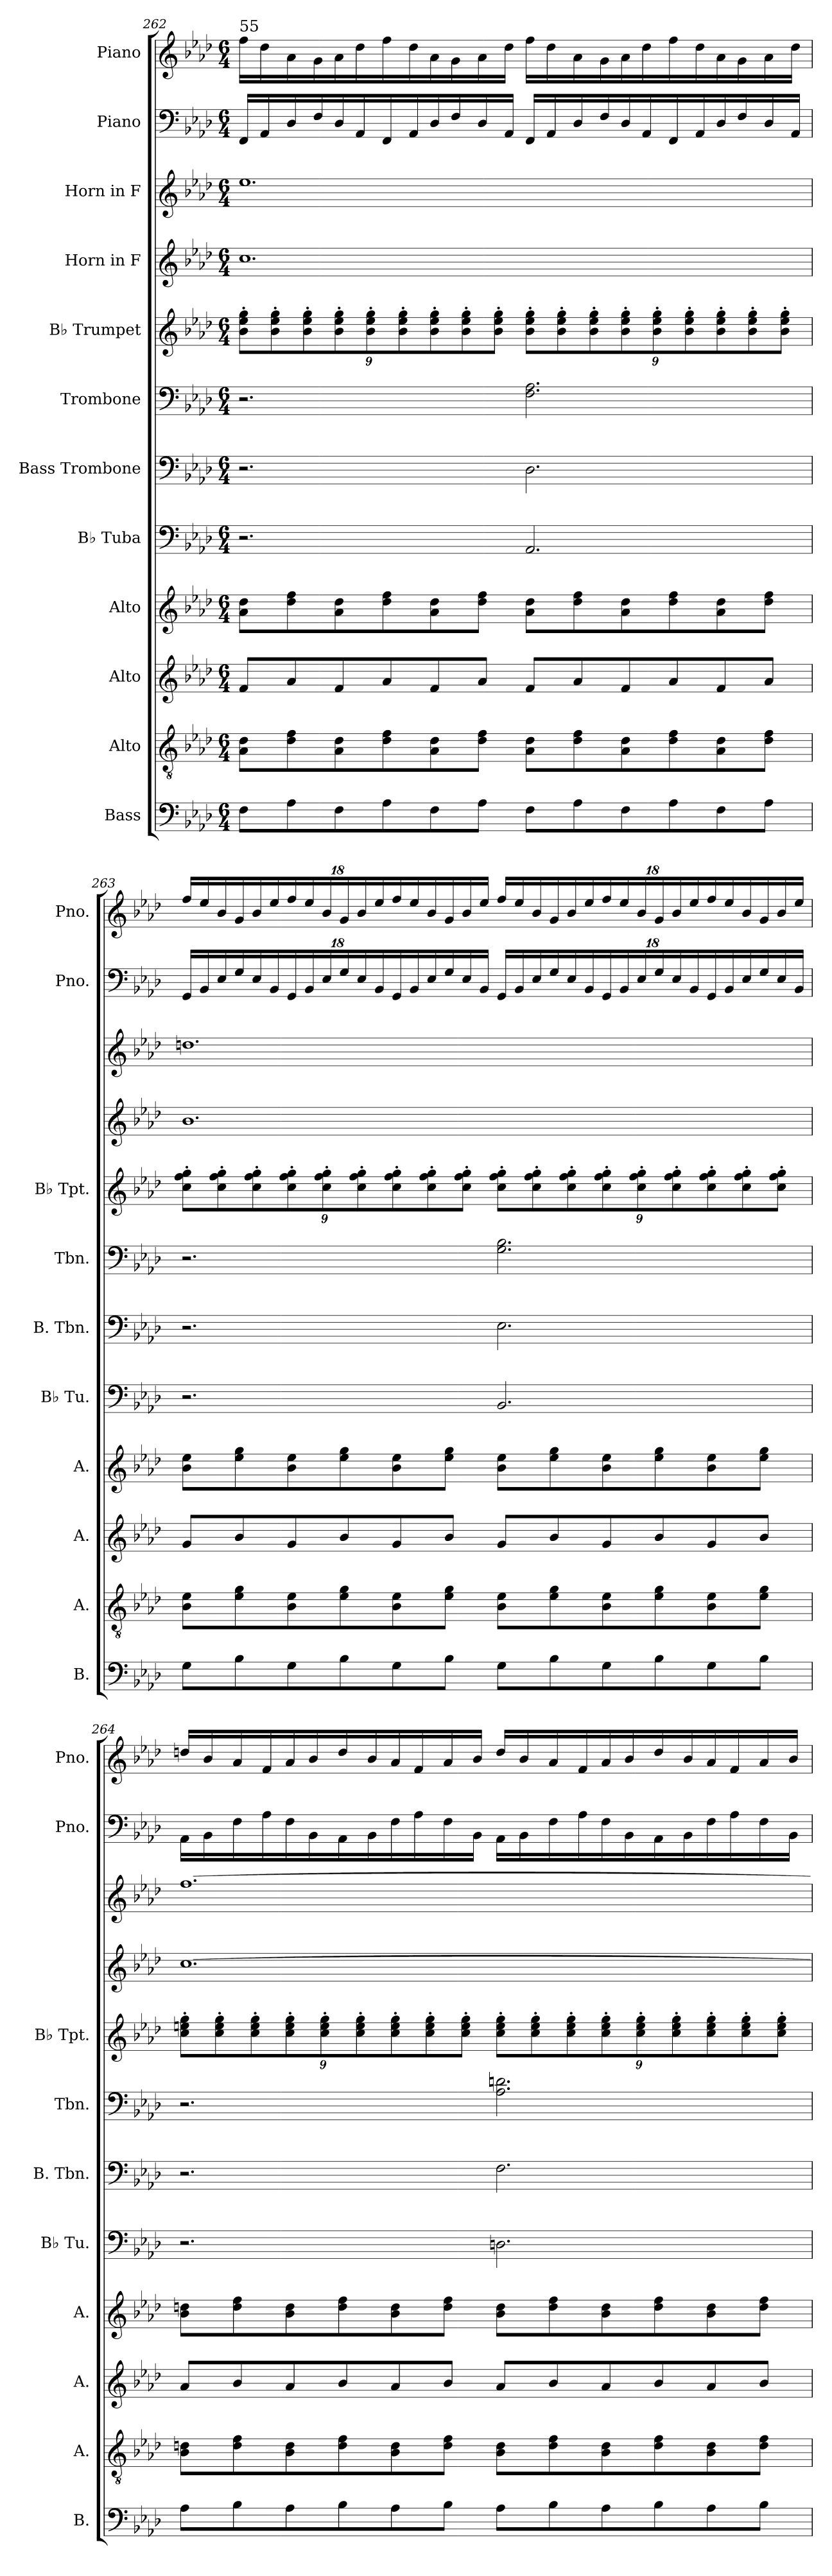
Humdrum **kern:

**kern	**kern	**kern	**kern	**kern	**kern	**kern	**kern	**kern	**kern	**kern	**kern
*part12	*part11	*part10	*part9	*part8	*part7	*part6	*part5	*part4	*part3	*part2	*part1
*staff12	*staff11	*staff10	*staff9	*staff8	*staff7	*staff6	*staff5	*staff4	*staff3	*staff2	*staff1
*I"Bass	*I"Alto	*I"Alto	*I"Alto	*I"B♭ Tuba	*I"Bass Trombone	*I"Trombone	*I"B♭ Trumpet	*I"Horn in F	*I"Horn in F	*I"Piano	*I"Piano
*I'B.	*I'A.	*I'A.	*I'A.	*I'B♭ Tu.	*I'B. Tbn.	*I'Tbn.	*I'B♭ Tpt.	*	*	*I'Pno.	*I'Pno.
!!LO:PB:g=z
*clefF4	*clefGv2	*clefG2	*clefG2	*clefF4	*clefF4	*clefF4	*clefG2	*clefG2	*clefG2	*clefF4	*clefG2
*	*	*	*	*	*	*	*ITrd1c2	*ITrd4c7	*ITrd4c7	*	*
*k[b-e-a-d-]	*k[b-e-a-d-]	*k[b-e-a-d-]	*k[b-e-a-d-]	*k[b-e-a-d-]	*k[b-e-a-d-]	*k[b-e-a-d-]	*k[b-e-a-d-g-c-]	*k[b-e-a-d-g-]	*k[b-e-a-d-g-]	*k[b-e-a-d-]	*k[b-e-a-d-]
*M6/4	*M6/4	*M6/4	*M6/4	*M6/4	*M6/4	*M6/4	*M6/4	*M6/4	*M6/4	*M6/4	*M6/4
*	*	*	*	*	*	*	*Xbrackettup	*	*	*	*
=262	=262	=262	=262	=262	=262	=262	=262	=262	=262	=262	=262
!	!	!	!	!	!	!	!	!	!	!	!LO:TX:a:t=55
8F\L	8A-\ 8d-\L	8f/L	8a-\ 8dd-\L	2.r	2.r	2.r	12a-\' 12dd-\' 12ff\'L	1.f	1.a-	16FF/LL	16ff\LL
.	.	.	.	.	.	.	.	.	.	16AA-/	16dd-\
.	.	.	.	.	.	.	12a-\' 12dd-\' 12ff\'	.	.	.	.
8A-\	8d-\ 8f\	8a-/	8dd-\ 8ff\	.	.	.	.	.	.	16D-/	16a-\
.	.	.	.	.	.	.	12a-\' 12dd-\' 12ff\'	.	.	.	.
.	.	.	.	.	.	.	.	.	.	16F/	16g\
8F\	8A-\ 8d-\	8f/	8a-\ 8dd-\	.	.	.	12a-\' 12dd-\' 12ff\'	.	.	16D-/	16a-\
.	.	.	.	.	.	.	.	.	.	16AA-/	16dd-\
.	.	.	.	.	.	.	12a-\' 12dd-\' 12ff\'	.	.	.	.
8A-\	8d-\ 8f\	8a-/	8dd-\ 8ff\	.	.	.	.	.	.	16FF/	16ff\
.	.	.	.	.	.	.	12a-\' 12dd-\' 12ff\'	.	.	.	.
.	.	.	.	.	.	.	.	.	.	16AA-/	16dd-\
8F\	8A-\ 8d-\	8f/	8a-\ 8dd-\	.	.	.	12a-\' 12dd-\' 12ff\'	.	.	16D-/	16a-\
.	.	.	.	.	.	.	.	.	.	16F/	16g\
.	.	.	.	.	.	.	12a-\' 12dd-\' 12ff\'	.	.	.	.
8A-\J	8d-\ 8f\J	8a-/J	8dd-\ 8ff\J	.	.	.	.	.	.	16D-/	16a-\
.	.	.	.	.	.	.	12a-\' 12dd-\' 12ff\'J	.	.	.	.
.	.	.	.	.	.	.	.	.	.	16AA-/JJ	16dd-\JJ
8F\L	8A-\ 8d-\L	8f/L	8a-\ 8dd-\L	2.AA-/	2.D-\	2.F\ 2.A-\	12a-\' 12dd-\' 12ff\'L	.	.	16FF/LL	16ff\LL
.	.	.	.	.	.	.	.	.	.	16AA-/	16dd-\
.	.	.	.	.	.	.	12a-\' 12dd-\' 12ff\'	.	.	.	.
8A-\	8d-\ 8f\	8a-/	8dd-\ 8ff\	.	.	.	.	.	.	16D-/	16a-\
.	.	.	.	.	.	.	12a-\' 12dd-\' 12ff\'	.	.	.	.
.	.	.	.	.	.	.	.	.	.	16F/	16g\
8F\	8A-\ 8d-\	8f/	8a-\ 8dd-\	.	.	.	12a-\' 12dd-\' 12ff\'	.	.	16D-/	16a-\
.	.	.	.	.	.	.	.	.	.	16AA-/	16dd-\
.	.	.	.	.	.	.	12a-\' 12dd-\' 12ff\'	.	.	.	.
8A-\	8d-\ 8f\	8a-/	8dd-\ 8ff\	.	.	.	.	.	.	16FF/	16ff\
.	.	.	.	.	.	.	12a-\' 12dd-\' 12ff\'	.	.	.	.
.	.	.	.	.	.	.	.	.	.	16AA-/	16dd-\
8F\	8A-\ 8d-\	8f/	8a-\ 8dd-\	.	.	.	12a-\' 12dd-\' 12ff\'	.	.	16D-/	16a-\
.	.	.	.	.	.	.	.	.	.	16F/	16g\
.	.	.	.	.	.	.	12a-\' 12dd-\' 12ff\'	.	.	.	.
8A-\J	8d-\ 8f\J	8a-/J	8dd-\ 8ff\J	.	.	.	.	.	.	16D-/	16a-\
.	.	.	.	.	.	.	12a-\' 12dd-\' 12ff\'J	.	.	.	.
.	.	.	.	.	.	.	.	.	.	16AA-/JJ	16dd-\JJ
!!LO:PB:g=z
=263	=263	=263	=263	=263	=263	=263	=263	=263	=263	=263	=263
*	*	*	*	*	*	*	*	*	*	*Xbrackettup	*Xbrackettup
8G\L	8B-\ 8e-\L	8g/L	8b-\ 8ee-\L	2.r	2.r	2.r	12b-\' 12ee-\' 12ff\'L	1.e-	1.gn	24GG/LL	24ff/LL
.	.	.	.	.	.	.	.	.	.	24BB-/	24ee-/
.	.	.	.	.	.	.	12b-\' 12ee-\' 12ff\'	.	.	24E-/	24b-/
8B-\	8e-\ 8g\	8b-/	8ee-\ 8gg\	.	.	.	.	.	.	24G/	24g/
.	.	.	.	.	.	.	12b-\' 12ee-\' 12ff\'	.	.	24E-/	24b-/
.	.	.	.	.	.	.	.	.	.	24BB-/	24ee-/
8G\	8B-\ 8e-\	8g/	8b-\ 8ee-\	.	.	.	12b-\' 12ee-\' 12ff\'	.	.	24GG/	24ff/
.	.	.	.	.	.	.	.	.	.	24BB-/	24ee-/
.	.	.	.	.	.	.	12b-\' 12ee-\' 12ff\'	.	.	24E-/	24b-/
8B-\	8e-\ 8g\	8b-/	8ee-\ 8gg\	.	.	.	.	.	.	24G/	24g/
.	.	.	.	.	.	.	12b-\' 12ee-\' 12ff\'	.	.	24E-/	24b-/
.	.	.	.	.	.	.	.	.	.	24BB-/	24ee-/
8G\	8B-\ 8e-\	8g/	8b-\ 8ee-\	.	.	.	12b-\' 12ee-\' 12ff\'	.	.	24GG/	24ff/
.	.	.	.	.	.	.	.	.	.	24BB-/	24ee-/
.	.	.	.	.	.	.	12b-\' 12ee-\' 12ff\'	.	.	24E-/	24b-/
8B-\J	8e-\ 8g\J	8b-/J	8ee-\ 8gg\J	.	.	.	.	.	.	24G/	24g/
.	.	.	.	.	.	.	12b-\' 12ee-\' 12ff\'J	.	.	24E-/	24b-/
.	.	.	.	.	.	.	.	.	.	24BB-/JJ	24ee-/JJ
8G\L	8B-\ 8e-\L	8g/L	8b-\ 8ee-\L	2.BB-/	2.E-\	2.G\ 2.B-\	12b-\' 12ee-\' 12ff\'L	.	.	24GG/LL	24ff/LL
.	.	.	.	.	.	.	.	.	.	24BB-/	24ee-/
.	.	.	.	.	.	.	12b-\' 12ee-\' 12ff\'	.	.	24E-/	24b-/
8B-\	8e-\ 8g\	8b-/	8ee-\ 8gg\	.	.	.	.	.	.	24G/	24g/
.	.	.	.	.	.	.	12b-\' 12ee-\' 12ff\'	.	.	24E-/	24b-/
.	.	.	.	.	.	.	.	.	.	24BB-/	24ee-/
8G\	8B-\ 8e-\	8g/	8b-\ 8ee-\	.	.	.	12b-\' 12ee-\' 12ff\'	.	.	24GG/	24ff/
.	.	.	.	.	.	.	.	.	.	24BB-/	24ee-/
.	.	.	.	.	.	.	12b-\' 12ee-\' 12ff\'	.	.	24E-/	24b-/
8B-\	8e-\ 8g\	8b-/	8ee-\ 8gg\	.	.	.	.	.	.	24G/	24g/
.	.	.	.	.	.	.	12b-\' 12ee-\' 12ff\'	.	.	24E-/	24b-/
.	.	.	.	.	.	.	.	.	.	24BB-/	24ee-/
8G\	8B-\ 8e-\	8g/	8b-\ 8ee-\	.	.	.	12b-\' 12ee-\' 12ff\'	.	.	24GG/	24ff/
.	.	.	.	.	.	.	.	.	.	24BB-/	24ee-/
.	.	.	.	.	.	.	12b-\' 12ee-\' 12ff\'	.	.	24E-/	24b-/
8B-\J	8e-\ 8g\J	8b-/J	8ee-\ 8gg\J	.	.	.	.	.	.	24G/	24g/
.	.	.	.	.	.	.	12b-\' 12ee-\' 12ff\'J	.	.	24E-/	24b-/
.	.	.	.	.	.	.	.	.	.	24BB-/JJ	24ee-/JJ
!!LO:PB:g=z
=264	=264	=264	=264	=264	=264	=264	=264	=264	=264	=264	=264
8A-\L	8B-\ 8dn\L	8a-/L	8b-\ 8ddn\L	2.r	2.r	2.r	12b-\' 12ddn\' 12ff\'L	[1.f	[1.b-	16AA-\LL	16ddn/LL
.	.	.	.	.	.	.	.	.	.	16BB-\	16b-/
.	.	.	.	.	.	.	12b-\' 12dd\' 12ff\'	.	.	.	.
8B-\	8d\ 8f\	8b-/	8dd\ 8ff\	.	.	.	.	.	.	16F\	16a-/
.	.	.	.	.	.	.	12b-\' 12dd\' 12ff\'	.	.	.	.
.	.	.	.	.	.	.	.	.	.	16A-\	16f/
8A-\	8B-\ 8d\	8a-/	8b-\ 8dd\	.	.	.	12b-\' 12dd\' 12ff\'	.	.	16F\	16a-/
.	.	.	.	.	.	.	.	.	.	16BB-\	16b-/
.	.	.	.	.	.	.	12b-\' 12dd\' 12ff\'	.	.	.	.
8B-\	8d\ 8f\	8b-/	8dd\ 8ff\	.	.	.	.	.	.	16AA-\	16dd/
.	.	.	.	.	.	.	12b-\' 12dd\' 12ff\'	.	.	.	.
.	.	.	.	.	.	.	.	.	.	16BB-\	16b-/
8A-\	8B-\ 8d\	8a-/	8b-\ 8dd\	.	.	.	12b-\' 12dd\' 12ff\'	.	.	16F\	16a-/
.	.	.	.	.	.	.	.	.	.	16A-\	16f/
.	.	.	.	.	.	.	12b-\' 12dd\' 12ff\'	.	.	.	.
8B-\J	8d\ 8f\J	8b-/J	8dd\ 8ff\J	.	.	.	.	.	.	16F\	16a-/
.	.	.	.	.	.	.	12b-\' 12dd\' 12ff\'J	.	.	.	.
.	.	.	.	.	.	.	.	.	.	16BB-\JJ	16b-/JJ
8A-\L	8B-\ 8d\L	8a-/L	8b-\ 8dd\L	2.Dn\	2.F\	2.A-\ 2.dn\	12b-\' 12dd\' 12ff\'L	.	.	16AA-\LL	16dd/LL
.	.	.	.	.	.	.	.	.	.	16BB-\	16b-/
.	.	.	.	.	.	.	12b-\' 12dd\' 12ff\'	.	.	.	.
8B-\	8d\ 8f\	8b-/	8dd\ 8ff\	.	.	.	.	.	.	16F\	16a-/
.	.	.	.	.	.	.	12b-\' 12dd\' 12ff\'	.	.	.	.
.	.	.	.	.	.	.	.	.	.	16A-\	16f/
8A-\	8B-\ 8d\	8a-/	8b-\ 8dd\	.	.	.	12b-\' 12dd\' 12ff\'	.	.	16F\	16a-/
.	.	.	.	.	.	.	.	.	.	16BB-\	16b-/
.	.	.	.	.	.	.	12b-\' 12dd\' 12ff\'	.	.	.	.
8B-\	8d\ 8f\	8b-/	8dd\ 8ff\	.	.	.	.	.	.	16AA-\	16dd/
.	.	.	.	.	.	.	12b-\' 12dd\' 12ff\'	.	.	.	.
.	.	.	.	.	.	.	.	.	.	16BB-\	16b-/
8A-\	8B-\ 8d\	8a-/	8b-\ 8dd\	.	.	.	12b-\' 12dd\' 12ff\'	.	.	16F\	16a-/
.	.	.	.	.	.	.	.	.	.	16A-\	16f/
.	.	.	.	.	.	.	12b-\' 12dd\' 12ff\'	.	.	.	.
8B-\J	8d\ 8f\J	8b-/J	8dd\ 8ff\J	.	.	.	.	.	.	16F\	16a-/
.	.	.	.	.	.	.	12b-\' 12dd\' 12ff\'J	.	.	.	.
.	.	.	.	.	.	.	.	.	.	16BB-\JJ	16b-/JJ
=	=	=	=	=	=	=	=	=	=	=	=
*-	*-	*-	*-	*-	*-	*-	*-	*-	*-	*-	*-
